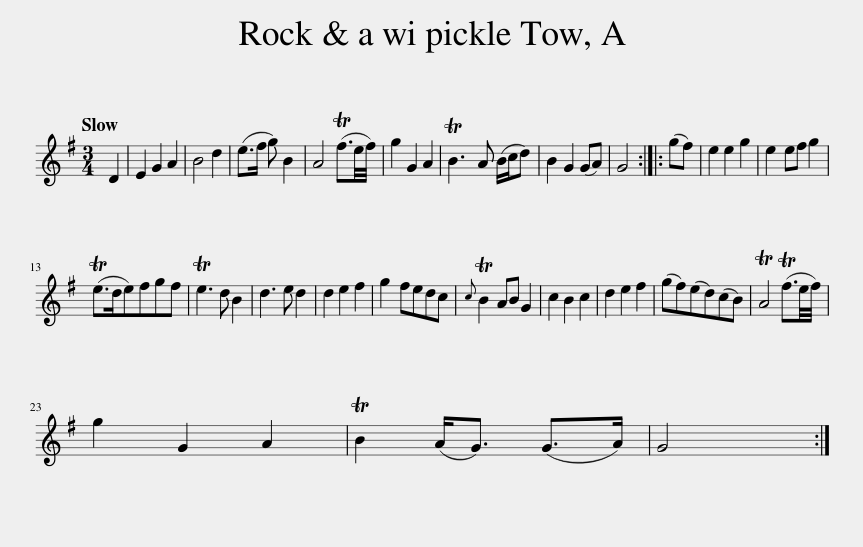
X:1
L:1/8
Q:1/4=120
M:3/4
I:linebreak $
K:G
V:1 treble
V:1
 D2 | E2 G2 A2 | B4 d2 | (e>f g) B2 | A4 (Tf3/2e/4f/4) | %5
 g2 G2 A2 | TB3 A (B/c/d) | B2 G2 (GA) | G4 :: (gf) | %10
 e2 e2 g2 | e2 ef g2 |$ (Te>de)fgf | Te3 d B2 | d3 e d2 | %15
 d2 e2 f2 | g2 fedc |{c} TB2 AB G2 | c2 B2 c2 | d2 e2 f2 | %20
 (gf)(ed)(cB) | TA4 (Tf3/2e/4f/4) |$ g2 G2 A2 | TB2 (A<G) (G>A) | G4 :| %25
